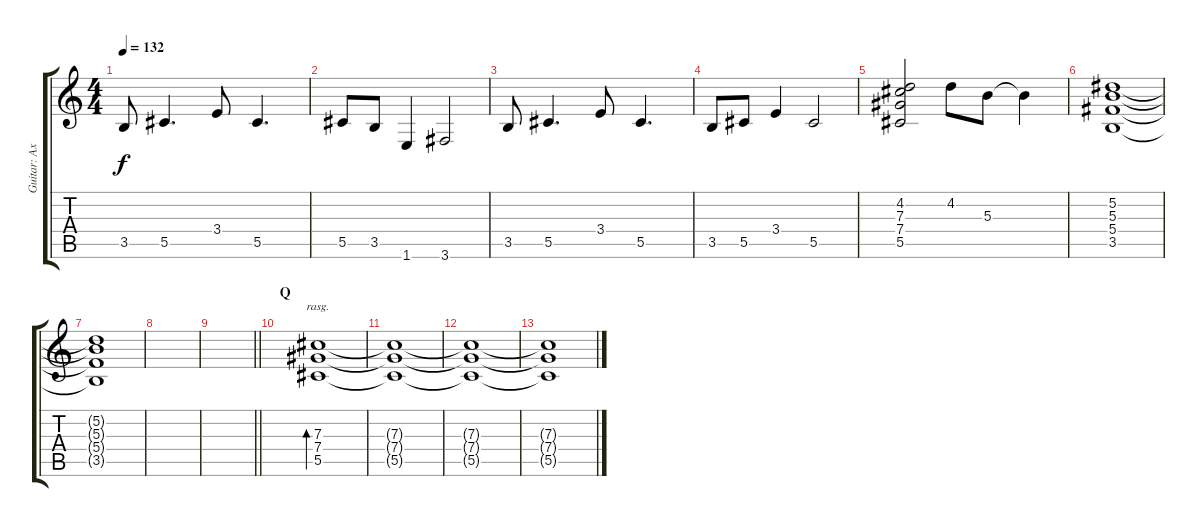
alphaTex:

\track ("Guitar: Axel" "Guitar: Ax") {instrument overdrivenguitar}
\staff {score tabs}
\tuning (Eb4 Bb3 Gb3 Db3 Ab2 Eb2) {hide}
\ts (4 4)
\tempo 132
\clef g2
\ks c
3.5.8{dy f} 5.5.4{d} 3.4.8 5.5.4{d} |
5.5.8 3.5.8 1.6.4 3.6.2 |
3.5.8 5.5.4{d} 3.4.8 5.5.4{d} |
3.5.8 5.5.8 3.4.4 5.5.2 |
(4.2 7.3 7.4 5.5).2 4.2.8 5.3.8 5.3{t}.4 |
(5.2 5.3 5.4 3.5).1 |
(5.2{t} 5.3{t} 5.4{t} 3.5{t}).1 |
|
\barLineRight lightlight
|
\section ("" "Q")
(7.3 7.4 5.5).1{bd 480 rasg ii volume 0} |
(7.3{t} 7.4{t} 5.5{t}).1 |
(7.3{t} 7.4{t} 5.5{t}).1 |
(7.3{t} 7.4{t} 5.5{t}).1
